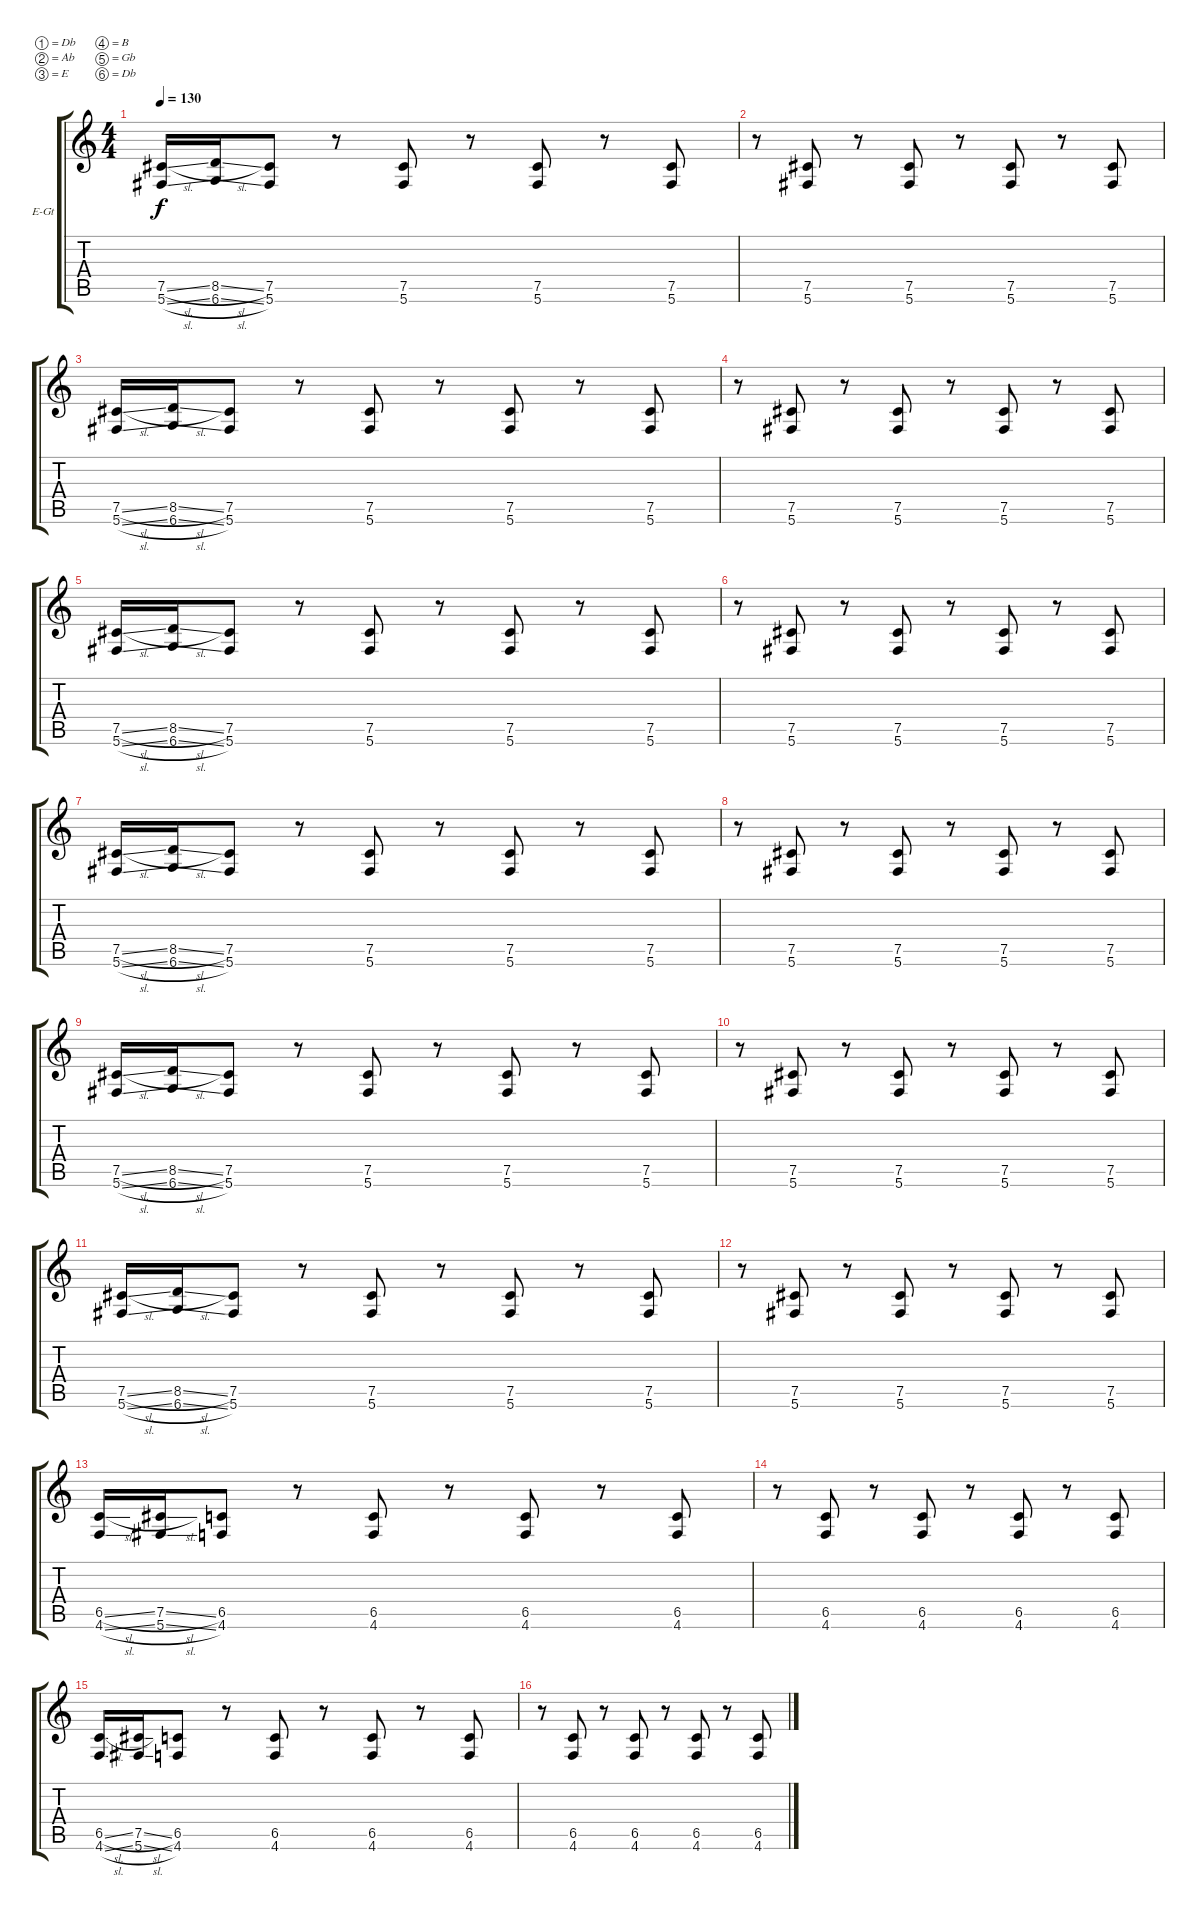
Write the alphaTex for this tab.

\bracketExtendMode groupsimilarinstruments
\firstSystemTrackNameOrientation horizontal
\otherSystemsTrackNameOrientation horizontal
\track ("Tommy Vetterli" "E-Gt") {instrument overdrivenguitar}
\staff {score tabs}
\tuning (Db4 Ab3 E3 B2 Gb2 Db2)
\ts (4 4)
\tempo 130
\clef g2
\ks c
(5.6{sl} 7.5{sl}).16{dy f} (8.5{sl} 6.6{sl}).16 (5.6 7.5).8 r.8 (5.6 7.5).8 r.8 (5.6 7.5).8 r.8 (5.6 7.5).8 |
r.8 (5.6 7.5).8 r.8 (7.5 5.6).8 r.8 (7.5 5.6).8 r.8 (7.5 5.6).8 |
(5.6{sl} 7.5{sl}).16 (8.5{sl} 6.6{sl}).16 (5.6 7.5).8 r.8 (5.6 7.5).8 r.8 (5.6 7.5).8 r.8 (5.6 7.5).8 |
r.8 (5.6 7.5).8 r.8 (7.5 5.6).8 r.8 (7.5 5.6).8 r.8 (7.5 5.6).8 |
(5.6{sl} 7.5{sl}).16 (8.5{sl} 6.6{sl}).16 (5.6 7.5).8 r.8 (5.6 7.5).8 r.8 (5.6 7.5).8 r.8 (5.6 7.5).8 |
r.8 (5.6 7.5).8 r.8 (7.5 5.6).8 r.8 (7.5 5.6).8 r.8 (7.5 5.6).8 |
(5.6{sl} 7.5{sl}).16 (8.5{sl} 6.6{sl}).16 (5.6 7.5).8 r.8 (5.6 7.5).8 r.8 (5.6 7.5).8 r.8 (5.6 7.5).8 |
r.8 (5.6 7.5).8 r.8 (7.5 5.6).8 r.8 (7.5 5.6).8 r.8 (7.5 5.6).8 |
(5.6{sl} 7.5{sl}).16 (8.5{sl} 6.6{sl}).16 (5.6 7.5).8 r.8 (5.6 7.5).8 r.8 (5.6 7.5).8 r.8 (5.6 7.5).8 |
r.8 (5.6 7.5).8 r.8 (7.5 5.6).8 r.8 (7.5 5.6).8 r.8 (7.5 5.6).8 |
(5.6{sl} 7.5{sl}).16 (8.5{sl} 6.6{sl}).16 (5.6 7.5).8 r.8 (5.6 7.5).8 r.8 (5.6 7.5).8 r.8 (5.6 7.5).8 |
r.8 (5.6 7.5).8 r.8 (7.5 5.6).8 r.8 (7.5 5.6).8 r.8 (7.5 5.6).8 |
(4.6{sl} 6.5{sl}).16 (5.6{sl} 7.5{sl}).16 (6.5 4.6).8 r.8 (6.5 4.6).8 r.8 (6.5 4.6).8 r.8 (6.5 4.6).8 |
r.8 (6.5 4.6).8 r.8 (6.5 4.6).8 r.8 (6.5 4.6).8 r.8 (6.5 4.6).8 |
(4.6{sl} 6.5{sl}).16 (5.6{sl} 7.5{sl}).16 (6.5 4.6).8 r.8 (6.5 4.6).8 r.8 (6.5 4.6).8 r.8 (6.5 4.6).8 |
r.8 (6.5 4.6).8 r.8 (6.5 4.6).8 r.8 (6.5 4.6).8 r.8 (6.5 4.6).8
